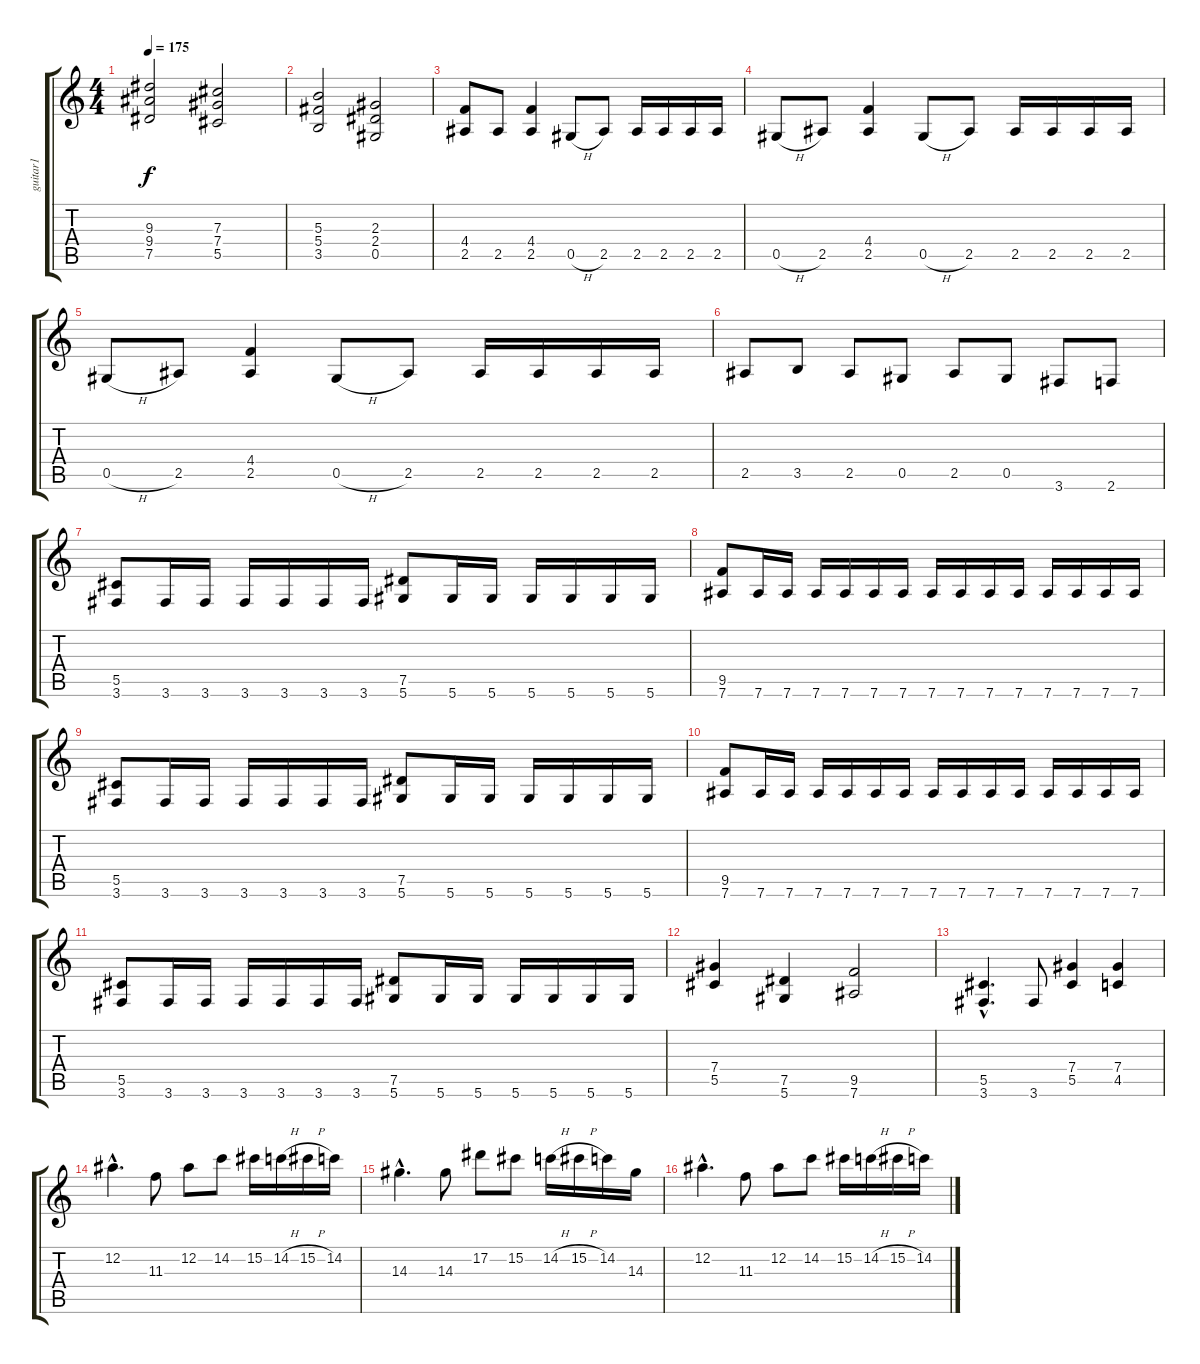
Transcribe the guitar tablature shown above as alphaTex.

\track ("guitar1" "guitar1") {instrument overdrivenguitar}
\staff {score tabs}
\tuning (Eb4 Bb3 Gb3 Db3 Ab2 Eb2) {hide}
\ts (4 4)
\tempo 175
\clef g2
\ks c
(9.3 9.4 7.5).2{dy f} (7.3 7.4 5.5).2 |
(5.3 5.4 3.5).2 (2.3 2.4 0.5).2 |
(4.4 2.5).8 2.5.8 (4.4 2.5).4 0.5{h}.8 2.5.8 2.5.16 2.5.16 2.5.16 2.5.16 |
0.5{h}.8 2.5.8 (4.4 2.5).4 0.5{h}.8 2.5.8 2.5.16 2.5.16 2.5.16 2.5.16 |
0.5{h}.8 2.5.8 (4.4 2.5).4 0.5{h}.8 2.5.8 2.5.16 2.5.16 2.5.16 2.5.16 |
2.5.8 3.5.8 2.5.8 0.5.8 2.5.8 0.5.8 3.6.8 2.6.8 |
(5.5 3.6).8 3.6.16 3.6.16 3.6.16 3.6.16 3.6.16 3.6.16 (7.5 5.6).8 5.6.16 5.6.16 5.6.16 5.6.16 5.6.16 5.6.16 |
(9.5 7.6).8 7.6.16 7.6.16 7.6.16 7.6.16 7.6.16 7.6.16 7.6.16 7.6.16 7.6.16 7.6.16 7.6.16 7.6.16 7.6.16 7.6.16 |
(5.5 3.6).8 3.6.16 3.6.16 3.6.16 3.6.16 3.6.16 3.6.16 (7.5 5.6).8 5.6.16 5.6.16 5.6.16 5.6.16 5.6.16 5.6.16 |
(9.5 7.6).8 7.6.16 7.6.16 7.6.16 7.6.16 7.6.16 7.6.16 7.6.16 7.6.16 7.6.16 7.6.16 7.6.16 7.6.16 7.6.16 7.6.16 |
(5.5 3.6).8 3.6.16 3.6.16 3.6.16 3.6.16 3.6.16 3.6.16 (7.5 5.6).8 5.6.16 5.6.16 5.6.16 5.6.16 5.6.16 5.6.16 |
(7.4 5.5).4 (7.5 5.6).4 (9.5 7.6).2 |
(5.5{hac} 3.6{hac}).4{d} 3.6.8 (7.4 5.5).4 (7.4 4.5).4 |
12.2{hac}.4{d} 11.3.8 12.2.8 14.2.8 15.2.16 14.2{h}.16 15.2{h}.16 14.2.16 |
14.3{hac}.4{d} 14.3.8 17.2.8 15.2.8 14.2{h}.16 15.2{h}.16 14.2.16 14.3.16 |
12.2{hac}.4{d} 11.3.8 12.2.8 14.2.8 15.2.16 14.2{h}.16 15.2{h}.16 14.2.16
